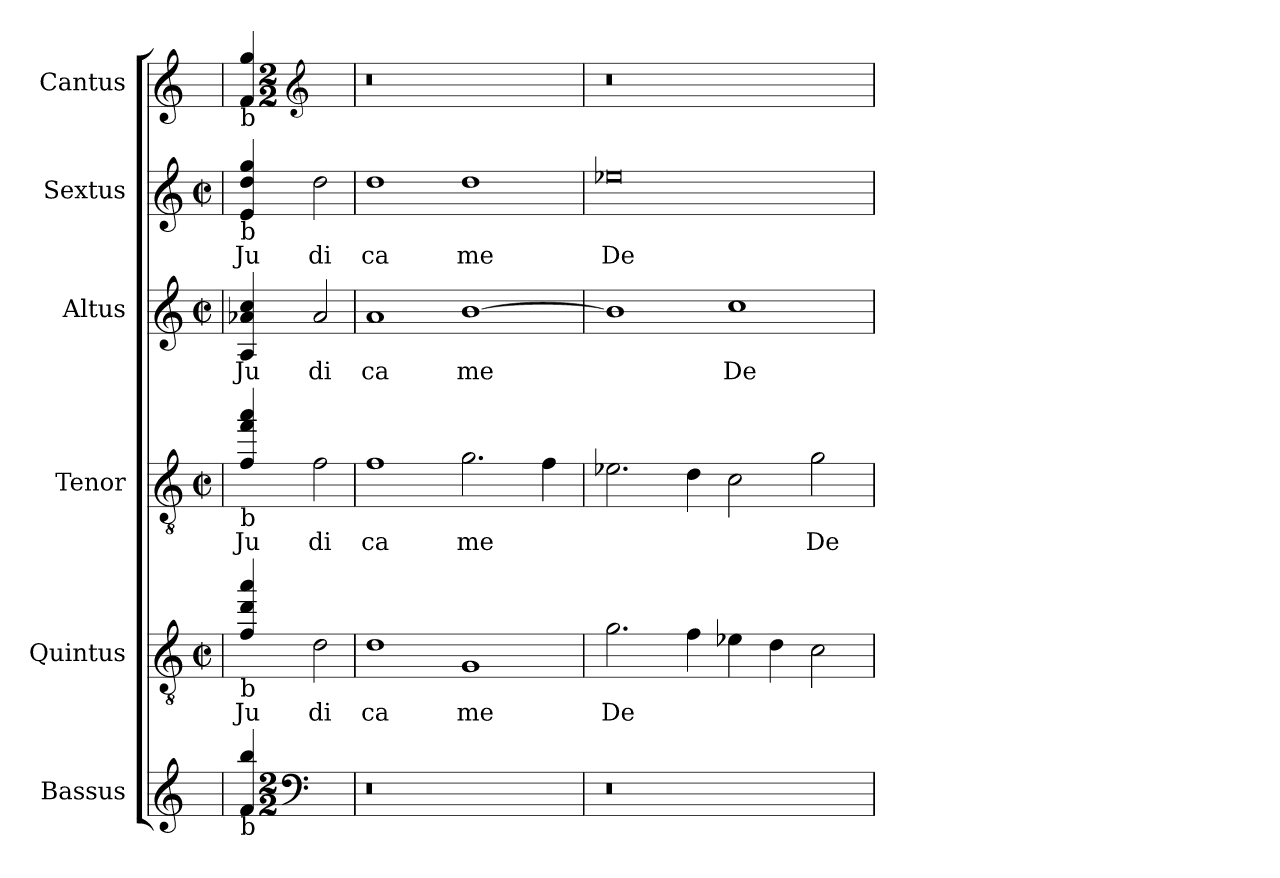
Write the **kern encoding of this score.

**kern	**kern	**text	**kern	**text	**kern	**text	**kern	**text	**kern
*part6	*part5	*part5	*part4	*part4	*part3	*part3	*part2	*part2	*part1
*staff6	*staff5	*staff5	*staff4	*staff4	*staff3	*staff3	*staff2	*staff2	*staff1
*I"Bassus	*I"Quintus	*	*I"Tenor	*	*I"Altus	*	*I"Sextus	*	*I"Cantus
!!LO:PB:g=z
*stria5	*stria5	*	*stria5	*	*stria5	*	*stria5	*	*stria5
*	*clefGv2	*	*clefGv2	*	*clefG2	*	*clefG2	*	*
*	*M2/2	*	*M2/2	*	*M2/2	*	*M2/2	*	*
*	*met(c|)	*	*met(c|)	*	*met(c|)	*	*met(c|)	*	*
=1	=1	=1!	=1	=1!	=1	=1!	=1	=1!	=1!
!	!	!	!	!	!	!	!	!	!LO:TX:b:t=b
!	!	!	!	!	!	!	!LO:TX:b:t=b	!	!
!	!	!	!LO:TX:b:t=b	!	!	!	!	!	!
!	!LO:TX:b:t=b	!	!	!	!	!	!	!	!
!LO:TX:b:t=b	!	!	!	!	!	!	!	!	!
!	!	!LO:LY:b:cj	!	!LO:LY:b:cj	!	!LO:LY:b:cj	!	!LO:LY:b:cj	!
4bb/ 4f/	4aa/ 4f/ 4dd	Ju	4aa/ 4f/ 4ff	Ju	4cc/ 4A/ 4a-X	Ju	4gg/ 4e/ 4dd	Ju	4gg/ 4f/
*clefF4	*	*	*	*	*	*	*	*	*clefG2
*M2/2	*	*	*	*	*	*	*	*	*M2/2
*met(c|)	*	*	*	*	*	*	*	*	*met(c|)
!	!LO:N:vis=2	!LO:LY:b:cj	!LO:N:vis=2	!LO:LY:b:cj	!LO:N:vis=2	!LO:LY:b:cj	!LO:N:vis=2	!LO:LY:b:cj	!
4ryy	4d\	di	4f\	di	4a-/	di	4dd\	di	4ryy
=2	=2	=2	=2	=2	=2	=2	=2	=2	=2
!	!	!LO:LY:b:cj	!	!LO:LY:b:cj	!	!LO:LY:b:cj	!	!LO:LY:b:cj	!
0r	1d	ca	1f	ca	1a	ca	1dd	ca	0r
!	!	!LO:LY:b:cj	!	!LO:LY:b	!	!LO:LY:b:cj	!	!LO:LY:b:cj	!
.	1G	me	2.g\	me	[>1b	me	1dd	me	.
.	.	.	4f\	.	.	.	.	.	.
=3	=3	=3	=3	=3	=3	=3	=3	=3	=3
!	!	!LO:LY:b	!	!	!	!	!	!LO:LY:b:cj	!
0r	2.g\	De	2.e-X\	.	1b]	.	0ee-X	De	0r
.	4f\	.	4d\	.	.	.	.	.	.
!	!	!	!	!	!	!LO:LY:b:cj	!	!	!
.	4e-X\	.	2c\	.	1cc	De	.	.	.
.	4d\	.	.	.	.	.	.	.	.
!	!	!	!	!LO:LY:b	!	!	!	!	!
.	2c\	.	[>2g\	De	.	.	.	.	.
=	=	=	=	=	=	=	=	=	=
*-	*-	*-	*-	*-	*-	*-	*-	*-	*-
